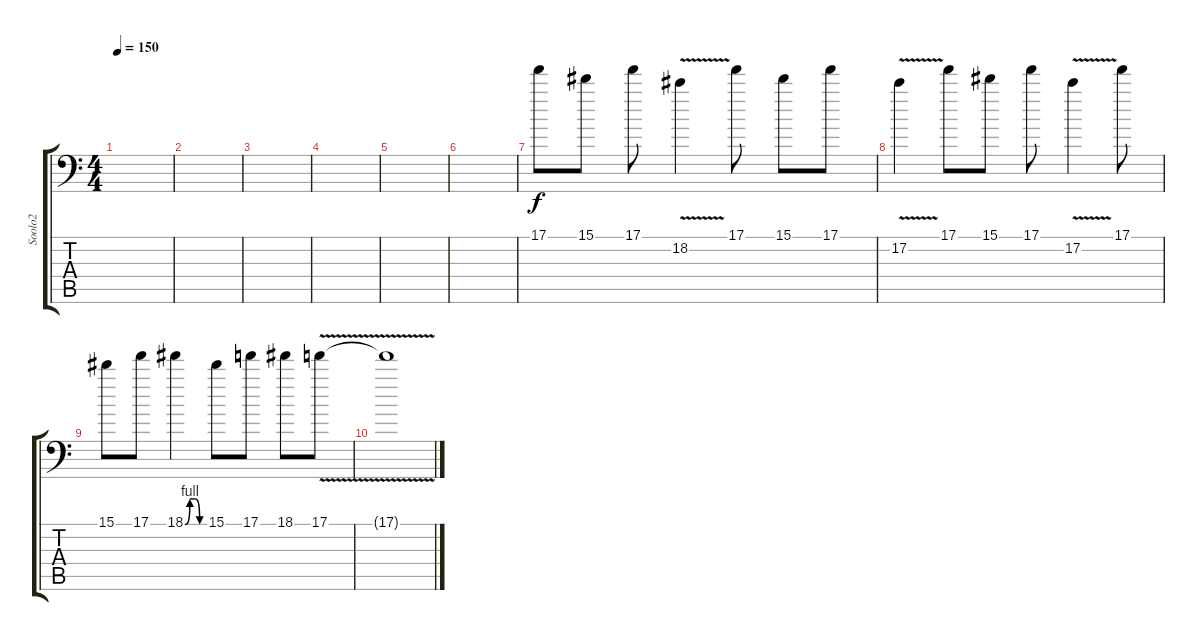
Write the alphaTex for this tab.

\track ("Soolo2" "Soolo2") {instrument distortionguitar}
\staff {score tabs}
\tuning (C4 G3 Eb3 Bb2 F2 Bb1) {hide}
\ts (4 4)
\tempo 150
\clef f4
\ks c
|
|
|
|
|
|
17.1.8{volume 11 balance 6 instrument distortionguitar} 15.1.8 17.1.8 18.2{v}.4 17.1.8 15.1.8 17.1.8 |
17.2{v}.4{volume 11 balance 6 instrument distortionguitar} 17.1.8 15.1.8 17.1.8 17.2{v}.4 17.1.8 |
15.1.8{volume 11 balance 6 instrument distortionguitar} 17.1.8 18.1{be (custom 0 0 15 4 30 4 45 0 60 0)}.4 15.1.8 17.1.8 18.1.8 17.1{v}.8 |
17.1{t}.1
